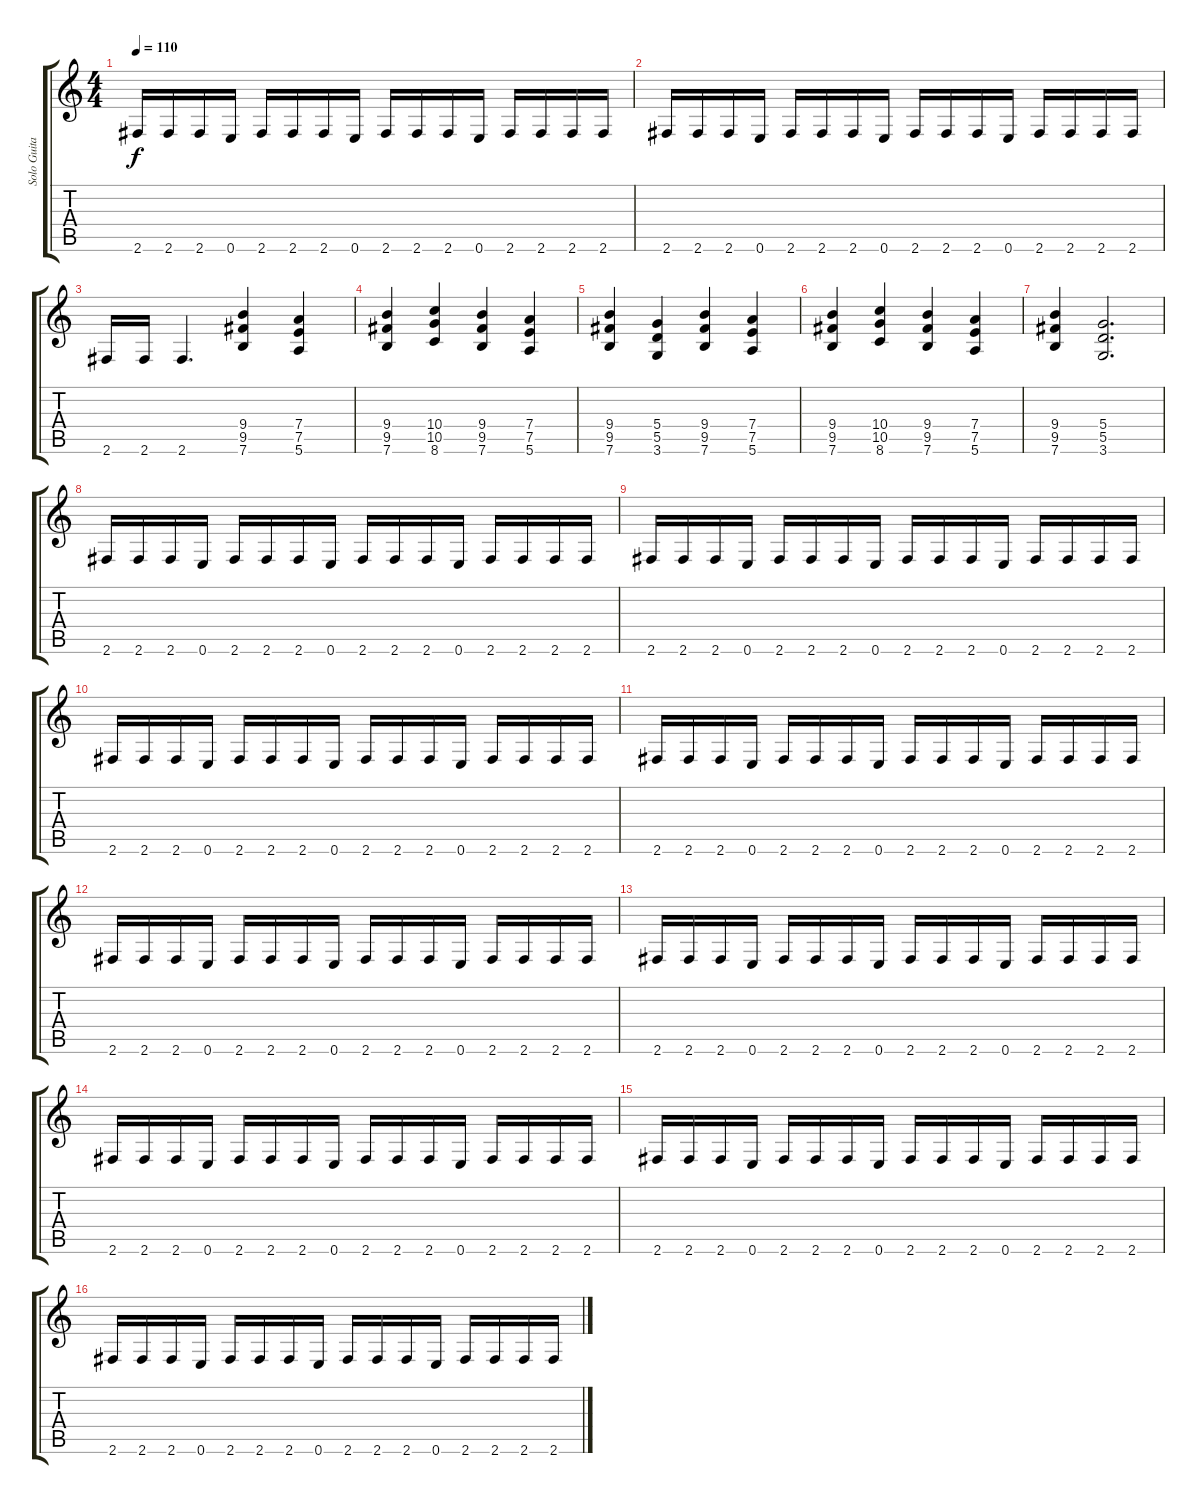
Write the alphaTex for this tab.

\track ("Solo Guitar" "Solo Guita") {instrument overdrivenguitar}
\staff {score tabs}
\tuning (E4 B3 G3 D3 A2 E2) {hide}
\ts (4 4)
\tempo 110
\clef g2
\ks c
2.6.16{dy f} 2.6.16 2.6.16 0.6.16 2.6.16 2.6.16 2.6.16 0.6.16 2.6.16 2.6.16 2.6.16 0.6.16 2.6.16 2.6.16 2.6.16 2.6.16 |
2.6.16 2.6.16 2.6.16 0.6.16 2.6.16 2.6.16 2.6.16 0.6.16 2.6.16 2.6.16 2.6.16 0.6.16 2.6.16 2.6.16 2.6.16 2.6.16 |
2.6.16 2.6.16 2.6.4{d} (9.4 9.5 7.6).4 (7.4 7.5 5.6).4 |
(9.4 9.5 7.6).4 (10.4 10.5 8.6).4 (9.4 9.5 7.6).4 (7.4 7.5 5.6).4 |
(9.4 9.5 7.6).4 (5.4 5.5 3.6).4 (9.4 9.5 7.6).4 (7.4 7.5 5.6).4 |
(9.4 9.5 7.6).4 (10.4 10.5 8.6).4 (9.4 9.5 7.6).4 (7.4 7.5 5.6).4 |
(9.4 9.5 7.6).4 (5.4 5.5 3.6).2{d} |
2.6.16 2.6.16 2.6.16 0.6.16 2.6.16 2.6.16 2.6.16 0.6.16 2.6.16 2.6.16 2.6.16 0.6.16 2.6.16 2.6.16 2.6.16 2.6.16 |
2.6.16 2.6.16 2.6.16 0.6.16 2.6.16 2.6.16 2.6.16 0.6.16 2.6.16 2.6.16 2.6.16 0.6.16 2.6.16 2.6.16 2.6.16 2.6.16 |
2.6.16 2.6.16 2.6.16 0.6.16 2.6.16 2.6.16 2.6.16 0.6.16 2.6.16 2.6.16 2.6.16 0.6.16 2.6.16 2.6.16 2.6.16 2.6.16 |
2.6.16 2.6.16 2.6.16 0.6.16 2.6.16 2.6.16 2.6.16 0.6.16 2.6.16 2.6.16 2.6.16 0.6.16 2.6.16 2.6.16 2.6.16 2.6.16 |
2.6.16 2.6.16 2.6.16 0.6.16 2.6.16 2.6.16 2.6.16 0.6.16 2.6.16 2.6.16 2.6.16 0.6.16 2.6.16 2.6.16 2.6.16 2.6.16 |
2.6.16 2.6.16 2.6.16 0.6.16 2.6.16 2.6.16 2.6.16 0.6.16 2.6.16 2.6.16 2.6.16 0.6.16 2.6.16 2.6.16 2.6.16 2.6.16 |
2.6.16 2.6.16 2.6.16 0.6.16 2.6.16 2.6.16 2.6.16 0.6.16 2.6.16 2.6.16 2.6.16 0.6.16 2.6.16 2.6.16 2.6.16 2.6.16 |
2.6.16 2.6.16 2.6.16 0.6.16 2.6.16 2.6.16 2.6.16 0.6.16 2.6.16 2.6.16 2.6.16 0.6.16 2.6.16 2.6.16 2.6.16 2.6.16 |
2.6.16 2.6.16 2.6.16 0.6.16 2.6.16 2.6.16 2.6.16 0.6.16 2.6.16 2.6.16 2.6.16 0.6.16 2.6.16 2.6.16 2.6.16 2.6.16
